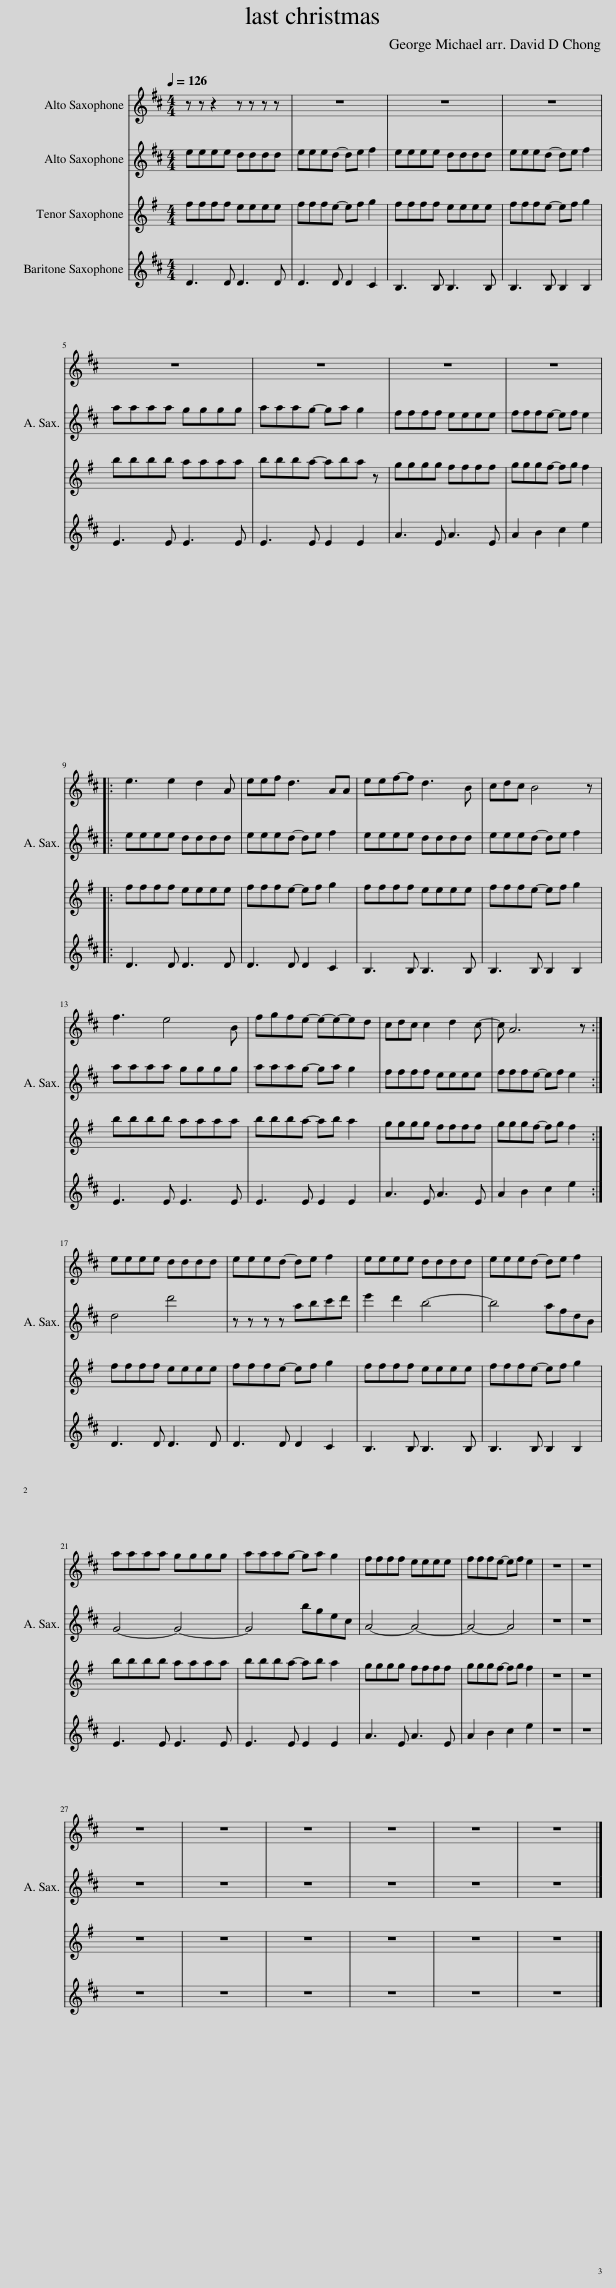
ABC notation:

X:1
%%score 1 2 3 4
L:1/8
Q:1/4=126
M:4/4
I:linebreak $
K:none
V:1 treble transpose=-9
V:2 treble transpose=-9
V:3 treble transpose=-14
V:4 treble transpose=-21
V:1
[K:D] z z z2 z z z z | z8 | z8 | z8 |$ z8 | %5
 z8 | z8 | z8 |:$ e3 e2 d2 A | eef d3 AA | %10
 eef-f d3 B | cdc B4 z |$ f3 e4 B | fgfe- e-e-ed | cdc c2 d2 c- | %15
 c A6 z :|$ eeee dddd | eeed- de f2 | eeee dddd | eeed- de f2 |$ %20
 aaaa gggg | aaag- ga g2 | ffff eeee | fffe- ef e2 | z8 | %25
 z8 |$ z8 | z8 | z8 | z8 | %30
 z8 | z8 |] %32
V:2
[K:D] eeee dddd | eeed- de f2 | eeee dddd | eeed- de f2 |$ aaaa gggg | %5
 aaag- ga g2 | ffff eeee | fffe- ef e2 |:$ eeee dddd | eeed- de f2 | %10
 eeee dddd | eeed- de f2 |$ aaaa gggg | aaag- ga g2 | ffff eeee | %15
 fffe- ef e2 :|$ d4 d'4 | z z z z abc'd' | e'2 d'2 b4- | b4 afdB |$ %20
 G4- G4- | G4 bgec | A4- A4- | A4- A4 | z8 | %25
 z8 |$ z8 | z8 | z8 | z8 | %30
 z8 | z8 |] %32
V:3
[K:G] ffff eeee | fffe- ef g2 | ffff eeee | fffe- ef g2 |$ bbbb aaaa | %5
 bbba- aba z | gggg ffff | gggf- fg f2 |:$ ffff eeee | fffe- ef g2 | %10
 ffff eeee | fffe- ef g2 |$ bbbb aaaa | bbba- ab a2 | gggg ffff | %15
 gggf- fg f2 :|$ ffff eeee | fffe- ef g2 | ffff eeee | fffe- ef g2 |$ %20
 bbbb aaaa | bbba- ab a2 | gggg ffff | gggf- fg f2 | z8 | %25
 z8 |$ z8 | z8 | z8 | z8 | %30
 z8 | z8 |] %32
V:4
[K:D] D3 D D3 D | D3 D D2 C2 | B,3 B, B,3 B, | B,3 B, B,2 B,2 |$ E3 E E3 E | %5
 E3 E E2 E2 | A3 E A3 E | A2 B2 c2 e2 |:$ D3 D D3 D | D3 D D2 C2 | %10
 B,3 B, B,3 B, | B,3 B, B,2 B,2 |$ E3 E E3 E | E3 E E2 E2 | A3 E A3 E | %15
 A2 B2 c2 e2 :|$ D3 D D3 D | D3 D D2 C2 | B,3 B, B,3 B, | B,3 B, B,2 B,2 |$ %20
 E3 E E3 E | E3 E E2 E2 | A3 E A3 E | A2 B2 c2 e2 | z8 | %25
 z8 |$ z8 | z8 | z8 | z8 | %30
 z8 | z8 |] %32
